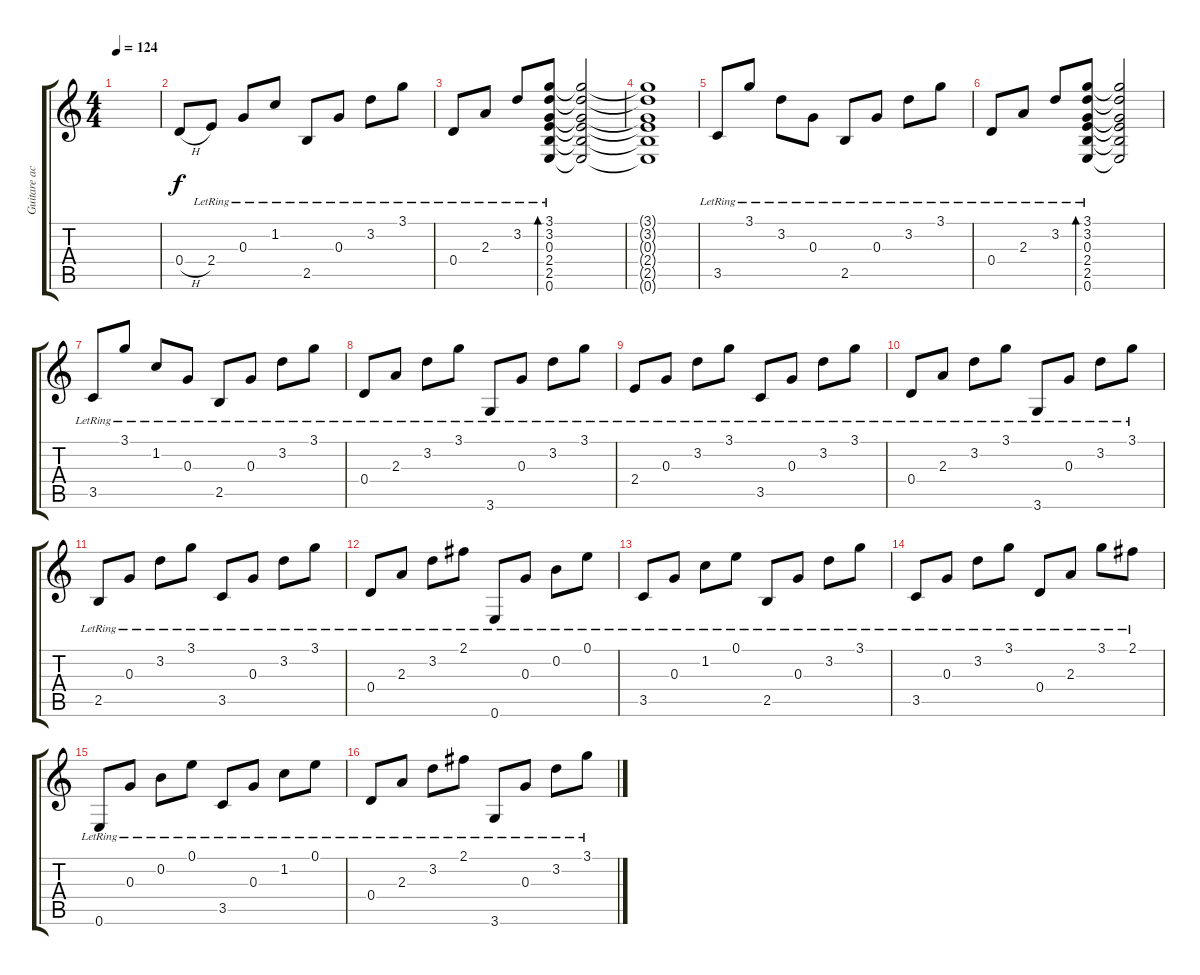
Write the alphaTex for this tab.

\track ("Guitare acoustique" "Guitare ac") {instrument acousticguitarsteel}
\staff {score tabs}
\tuning (E4 B3 G3 D3 A2 E2) {hide}
\ts (4 4)
\tempo 124
\clef g2
\ks c
|
0.4{h}.8 2.4{lr}.8 0.3{lr}.8 1.2{lr}.8 2.5{lr}.8 0.3{lr}.8 3.2{lr}.8 3.1{lr}.8 |
0.4{lr}.8 2.3{lr}.8 3.2{lr}.8 (3.1{lr} 3.2{lr} 0.3{lr} 2.4{lr} 2.5{lr} 0.6{lr}).8{bd 240} (3.1{t} 3.2{t} 0.3{t} 2.4{t} 2.5{t} 0.6{t}).2 |
(3.1{t} 3.2{t} 0.3{t} 2.4{t} 2.5{t} 0.6{t}).1 |
3.5{lr}.8 3.1{lr}.8 3.2{lr}.8 0.3{lr}.8 2.5{lr}.8 0.3{lr}.8 3.2{lr}.8 3.1{lr}.8 |
0.4{lr}.8 2.3{lr}.8 3.2{lr}.8 (3.1{lr} 3.2{lr} 0.3{lr} 2.4{lr} 2.5{lr} 0.6{lr}).8{bd 240} (3.1{t} 3.2{t} 0.3{t} 2.4{t} 2.5{t} 0.6{t}).2 |
3.5{lr}.8 3.1{lr}.8 1.2{lr}.8 0.3{lr}.8 2.5{lr}.8 0.3{lr}.8 3.2{lr}.8 3.1{lr}.8 |
0.4{lr}.8 2.3{lr}.8 3.2{lr}.8 3.1{lr}.8 3.6{lr}.8 0.3{lr}.8 3.2{lr}.8 3.1{lr}.8 |
2.4{lr}.8 0.3{lr}.8 3.2{lr}.8 3.1{lr}.8 3.5{lr}.8 0.3{lr}.8 3.2{lr}.8 3.1{lr}.8 |
0.4{lr}.8 2.3{lr}.8 3.2{lr}.8 3.1{lr}.8 3.6{lr}.8 0.3{lr}.8 3.2{lr}.8 3.1{lr}.8 |
2.5{lr}.8 0.3{lr}.8 3.2{lr}.8 3.1{lr}.8 3.5{lr}.8 0.3{lr}.8 3.2{lr}.8 3.1{lr}.8 |
0.4{lr}.8 2.3{lr}.8 3.2{lr}.8 2.1{lr}.8 0.6{lr}.8 0.3{lr}.8 0.2{lr}.8 0.1{lr}.8 |
3.5{lr}.8 0.3{lr}.8 1.2{lr}.8 0.1{lr}.8 2.5{lr}.8 0.3{lr}.8 3.2{lr}.8 3.1{lr}.8 |
3.5{lr}.8 0.3{lr}.8 3.2{lr}.8 3.1{lr}.8 0.4{lr}.8 2.3{lr}.8 3.1{lr}.8 2.1{lr}.8 |
0.6{lr}.8 0.3{lr}.8 0.2{lr}.8 0.1{lr}.8 3.5{lr}.8 0.3{lr}.8 1.2{lr}.8 0.1{lr}.8 |
0.4{lr}.8 2.3{lr}.8 3.2{lr}.8 2.1{lr}.8 3.6{lr}.8 0.3{lr}.8 3.2{lr}.8 3.1{lr}.8
